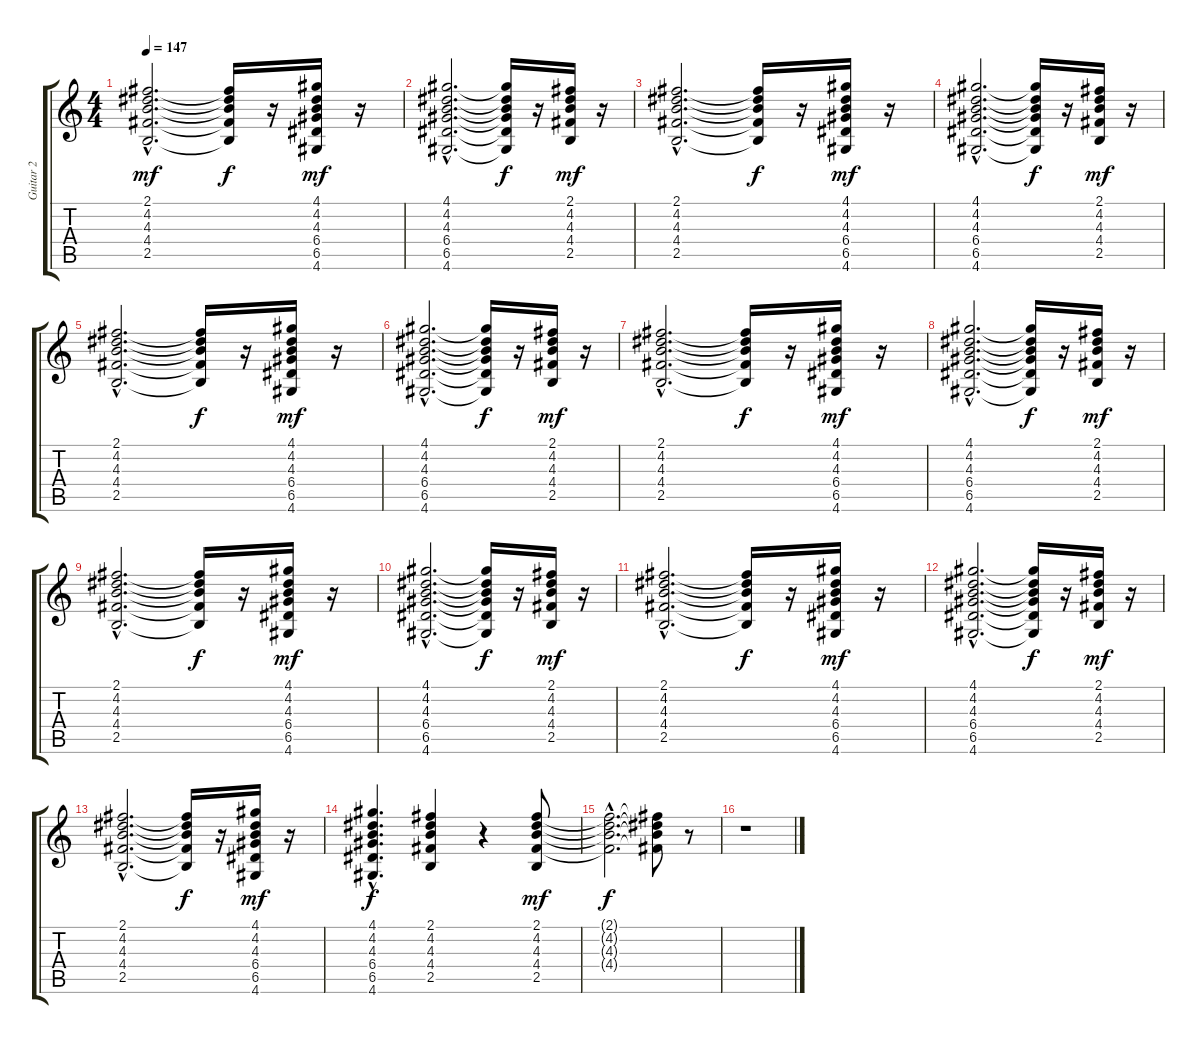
\track ("Guitar 2" "Guitar 2") {instrument overdrivenguitar}
\staff {score tabs}
\tuning (E4 B3 G3 D3 A2 E2) {hide}
\ts (4 4)
\tempo 147
\clef g2
\ks c
(2.1{hac} 4.2{hac} 4.3{hac} 4.4{hac} 2.5{hac}).2{d dy mf} (2.1{t} 4.2{t} 4.3{t} 4.4{t} 2.5{t}).16{dy f} r.16 (4.1 4.2 4.3 6.4 6.5 4.6).16{dy mf} r.16 |
(4.1{hac} 4.2{hac} 4.3{hac} 6.4{hac} 6.5{hac} 4.6{hac}).2{d} (4.1{t} 4.2{t} 4.3{t} 6.4{t} 6.5{t} 4.6{t}).16{dy f} r.16 (2.1 4.2 4.3 4.4 2.5).16{dy mf} r.16 |
(2.1{hac} 4.2{hac} 4.3{hac} 4.4{hac} 2.5{hac}).2{d} (2.1{t} 4.2{t} 4.3{t} 4.4{t} 2.5{t}).16{dy f} r.16 (4.1 4.2 4.3 6.4 6.5 4.6).16{dy mf} r.16 |
(4.1{hac} 4.2{hac} 4.3{hac} 6.4{hac} 6.5{hac} 4.6{hac}).2{d} (4.1{t} 4.2{t} 4.3{t} 6.4{t} 6.5{t} 4.6{t}).16{dy f} r.16 (2.1 4.2 4.3 4.4 2.5).16{dy mf} r.16 |
(2.1{hac} 4.2{hac} 4.3{hac} 4.4{hac} 2.5{hac}).2{d} (2.1{t} 4.2{t} 4.3{t} 4.4{t} 2.5{t}).16{dy f} r.16 (4.1 4.2 4.3 6.4 6.5 4.6).16{dy mf} r.16 |
(4.1{hac} 4.2{hac} 4.3{hac} 6.4{hac} 6.5{hac} 4.6{hac}).2{d} (4.1{t} 4.2{t} 4.3{t} 6.4{t} 6.5{t} 4.6{t}).16{dy f} r.16 (2.1 4.2 4.3 4.4 2.5).16{dy mf} r.16 |
(2.1{hac} 4.2{hac} 4.3{hac} 4.4{hac} 2.5{hac}).2{d} (2.1{t} 4.2{t} 4.3{t} 4.4{t} 2.5{t}).16{dy f} r.16 (4.1 4.2 4.3 6.4 6.5 4.6).16{dy mf} r.16 |
(4.1{hac} 4.2{hac} 4.3{hac} 6.4{hac} 6.5{hac} 4.6{hac}).2{d} (4.1{t} 4.2{t} 4.3{t} 6.4{t} 6.5{t} 4.6{t}).16{dy f} r.16 (2.1 4.2 4.3 4.4 2.5).16{dy mf} r.16 |
(2.1{hac} 4.2{hac} 4.3{hac} 4.4{hac} 2.5{hac}).2{d} (2.1{t} 4.2{t} 4.3{t} 4.4{t} 2.5{t}).16{dy f} r.16 (4.1 4.2 4.3 6.4 6.5 4.6).16{dy mf} r.16 |
(4.1{hac} 4.2{hac} 4.3{hac} 6.4{hac} 6.5{hac} 4.6{hac}).2{d} (4.1{t} 4.2{t} 4.3{t} 6.4{t} 6.5{t} 4.6{t}).16{dy f} r.16 (2.1 4.2 4.3 4.4 2.5).16{dy mf} r.16 |
(2.1{hac} 4.2{hac} 4.3{hac} 4.4{hac} 2.5{hac}).2{d} (2.1{t} 4.2{t} 4.3{t} 4.4{t} 2.5{t}).16{dy f} r.16 (4.1 4.2 4.3 6.4 6.5 4.6).16{dy mf} r.16 |
(4.1{hac} 4.2{hac} 4.3{hac} 6.4{hac} 6.5{hac} 4.6{hac}).2{d} (4.1{t} 4.2{t} 4.3{t} 6.4{t} 6.5{t} 4.6{t}).16{dy f} r.16 (2.1 4.2 4.3 4.4 2.5).16{dy mf} r.16 |
(2.1{hac} 4.2{hac} 4.3{hac} 4.4{hac} 2.5{hac}).2{d} (2.1{t} 4.2{t} 4.3{t} 4.4{t} 2.5{t}).16{dy f} r.16 (4.1 4.2 4.3 6.4 6.5 4.6).16{dy mf} r.16 |
(4.1{hac} 4.2{hac} 4.3{hac} 6.4{hac} 6.5{hac} 4.6{hac}).4{d dy f} (2.1 4.2 4.3 4.4 2.5).4 r.4 (2.1 4.2 4.3 4.4 2.5).8{dy mf} |
(2.1{hac t} 4.2{hac t} 4.3{hac t} 4.4{hac t}).2{d dy f} (2.1{t} 4.2{t} 4.3{t} 4.4{t}).8 r.8 |
r.1
